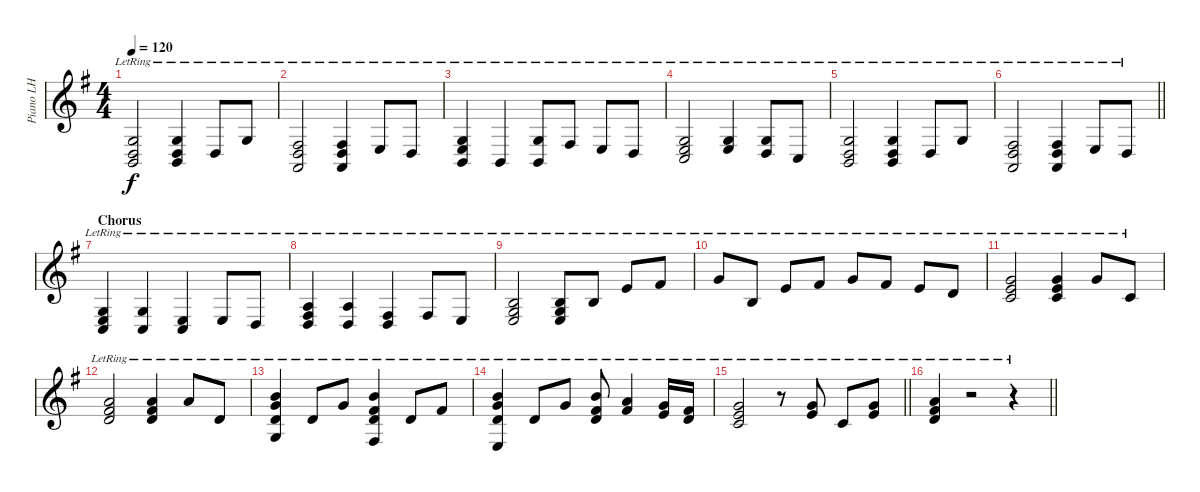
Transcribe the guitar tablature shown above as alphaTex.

\track ("Piano LH" "Piano LH") {instrument brightacousticpiano}
\staff {score}
\tuning (E4 B3 G3 D3 A2 E2) {hide}
\ts (4 4)
\tempo 120
\clef g2
\ks g
(0.3{lr} 0.4{lr} 2.5{lr}).2{dy f} (0.3{lr} 0.4{lr} 2.5{lr}).4 0.4{lr}.8 0.3{lr}.8 |
(4.4{lr} 5.5{lr} 5.6{lr}).2 (4.4{lr} 5.5{lr} 5.6{lr}).4 2.4{lr}.8 0.4{lr}.8 |
(0.3{lr} 2.4{lr} 2.5{lr}).4 2.5{lr}.4 (0.3{lr} 2.5{lr}).8 4.4{lr}.8 2.4{lr}.8 0.4{lr}.8 |
(0.3{lr} 2.4{lr} 3.5{lr}).2 (0.3{lr} 2.4{lr}).4 (0.3{lr} 0.4{lr}).8 3.5{lr}.8 |
(0.3{lr} 0.4{lr} 2.5{lr}).2 (0.3{lr} 0.4{lr} 2.5{lr}).4 0.4{lr}.8 0.3{lr}.8 |
\barLineRight lightlight
(4.4{lr} 5.5{lr} 5.6{lr}).2 (4.4{lr} 5.5{lr} 5.6{lr}).4 2.4{lr}.8 0.4{lr}.8 |
\section ("" "Chorus")
(0.3{lr} 2.4{lr} 3.5{lr}).4 (0.3{lr} 3.5{lr}).4 (2.4{lr} 3.5{lr}).4 2.4{lr}.8 0.4{lr}.8 |
(2.3{lr} 4.4{lr} 5.5{lr}).4 (2.3{lr} 0.4{lr}).4 (4.4{lr} 5.5{lr}).4 4.4{lr}.8 2.4{lr}.8 |
(0.2{lr} 0.3{lr} 2.4{lr}).2 (0.2{lr} 0.3{lr} 2.4{lr}).8 0.2{lr}.8 0.1{lr}.8 2.1{lr}.8 |
3.1{lr}.8 0.2{lr}.8 0.1{lr}.8 2.1{lr}.8 3.1{lr}.8 2.1{lr}.8 0.1{lr}.8 3.2{lr}.8 |
(3.1{lr} 5.2{lr} 5.3{lr}).2 (3.1{lr} 5.2{lr} 5.3{lr}).4 3.1{lr}.8 5.3{lr}.8 |
(5.1{lr} 7.2{lr} 7.3{lr}).2 (5.1{lr} 7.2{lr} 7.3{lr}).4 5.1{lr}.8 7.3{lr}.8 |
(7.1{lr} 8.2{lr} 7.3{lr} 5.4{lr}).4 7.3{lr}.8 8.2{lr}.8 (7.1{lr} 7.2{lr} 7.3{lr} 9.5{lr}).4 7.3{lr}.8 7.2{lr}.8 |
(7.1{lr} 8.2{lr} 7.3{lr} 7.5{lr}).4 7.3{lr}.8 8.2{lr}.8 (7.1{lr} 7.2{lr} 7.3{lr}).8 (5.1{lr} 7.2{lr}).4 (0.1{lr} 8.2{lr}).16 (7.2{lr} 7.3{lr}).16 |
\barLineRight lightlight
(3.1{lr} 5.2{lr} 5.3{lr}).2 r.8 (3.1{lr} 5.2{lr}).8 5.3{lr}.8 (3.1{lr} 5.2{lr}).8 |
\barLineRight lightlight
(5.1{lr} 7.2{lr} 7.3{lr}).4 r.2 r.4
